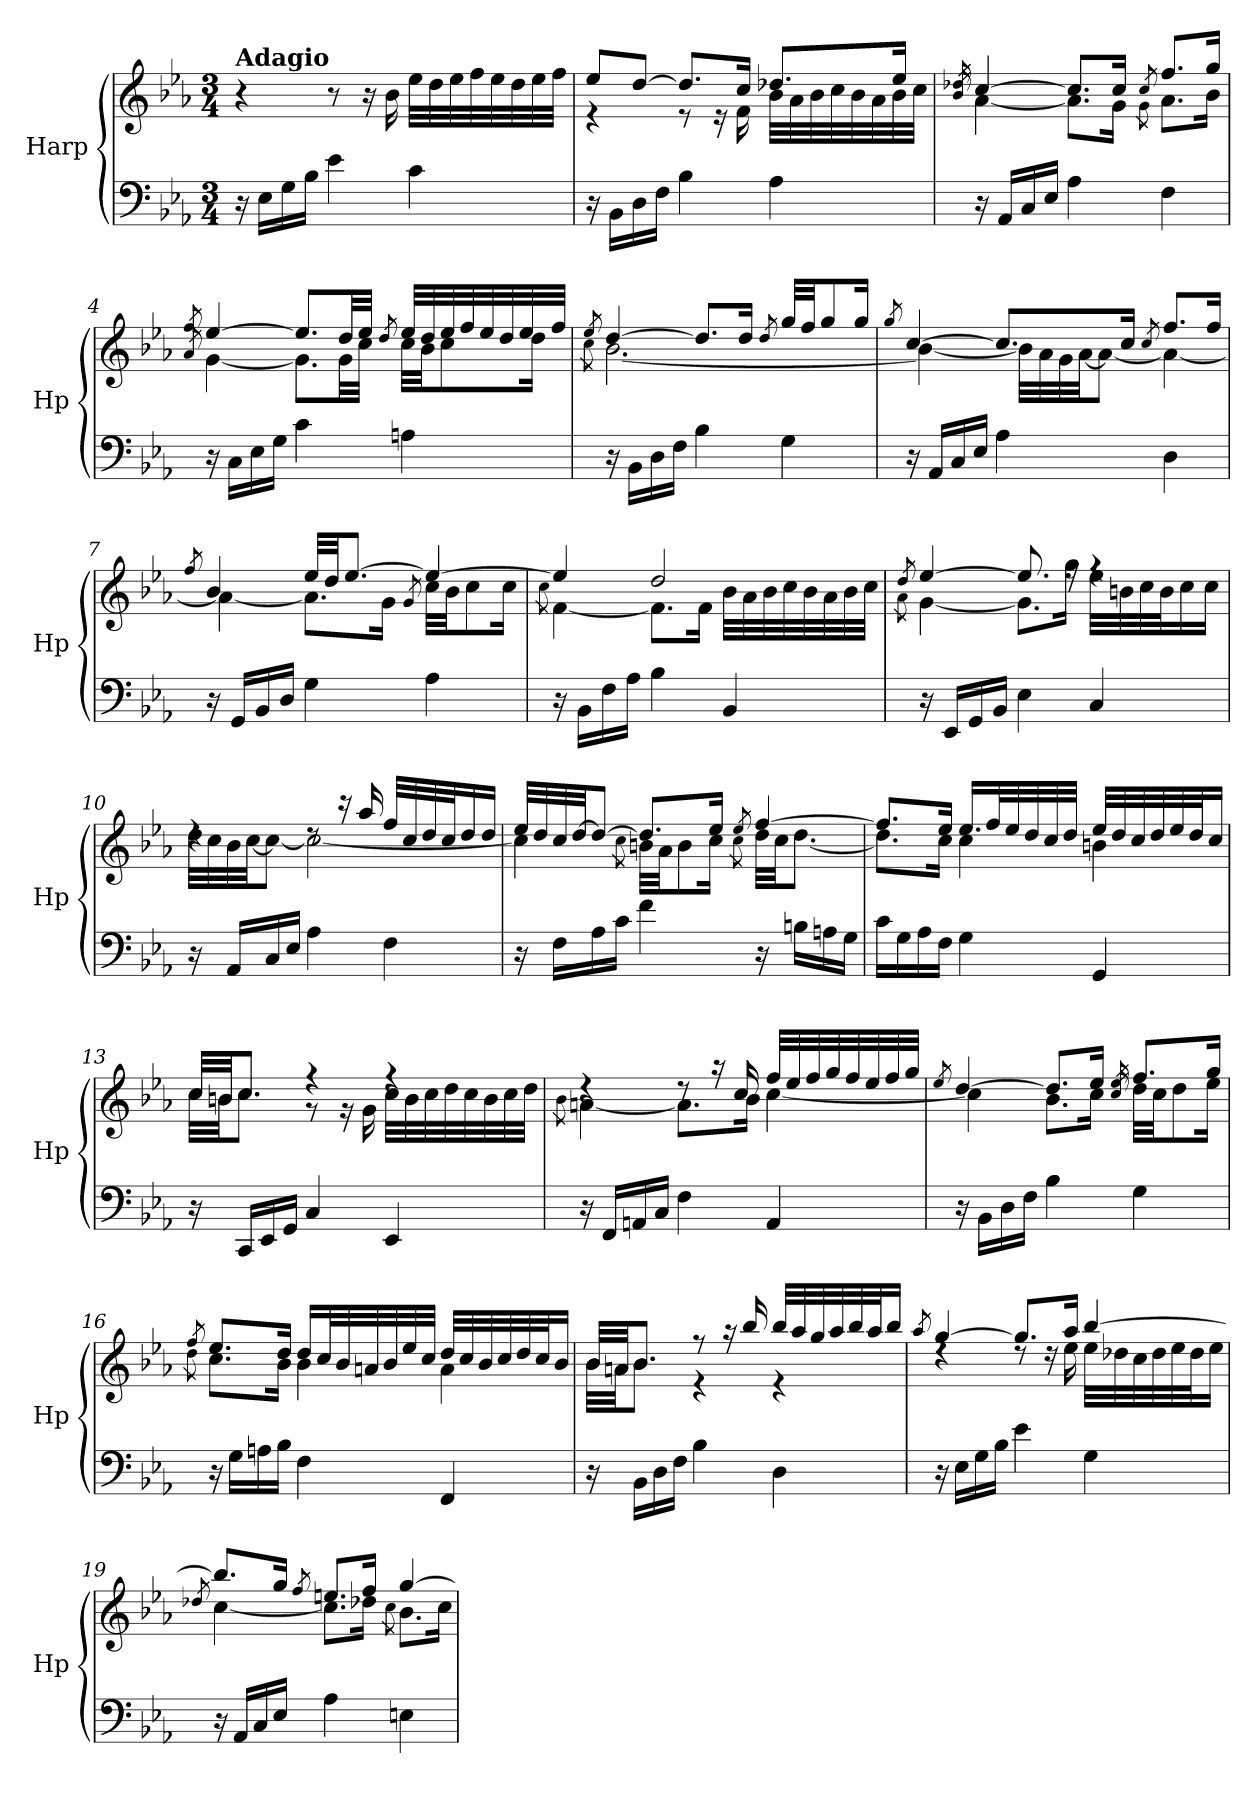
**kern	**kern
*part1	*part1
*staff2	*staff1
*I"Harp	*
*I'Hp	*
*clefF4	*clefG2
*k[b-e-a-]	*k[b-e-a-]
*M3/4	*M3/4
=1	=1
!	!LO:TX:a:B:t=Adagio
16r	4r
16E-\LL	.
16G\	.
16B-\JJ	.
4e-\	8r
.	16r
.	16b-\
4c\	32ee-\LLL
.	32dd\
.	32ee-\
.	32ff\
.	32ee-\
.	32dd\
.	32ee-\
.	32ff\JJJ
=2	=2
*	*^
16r	8ee-/L	4r
16BB-\LL	.	.
16D\	[8dd/J	.
16F\JJ	.	.
4B-\	8.dd/L]	8r
.	.	16r
.	16cc/Jk	16f\
4A-\	8.dd-X/L	32b-\LLL
.	.	32a-\
.	.	32b-\
.	.	32cc\
.	.	32b-\
.	.	32a-\
.	16ee-/Jk	32b-\
.	.	32cc\JJJ
=3	=3	=3
.	8qdd-X/	8qb-/
16r	[4cc/	[4a-\
16AA-/LL	.	.
16C/	.	.
16E-/JJ	.	.
4A-\	8.cc/L]	8.a-\L]
.	16cc/Jk	16g\Jk
.	8qcc/	8qg\
4F\	8.ff/L	8.a-\L
.	16gg/Jk	16b-\Jk
!!LO:LB:g=z	!!
=4	=4	=4
.	8qff/	8qa-/
16r	[4ee-/	[4g\
16C\LL	.	.
16E-\	.	.
16G\JJ	.	.
4c\	8.ee-/L]	8.g\L]
.	32dd/LL	32g\LL
.	32ee-/JJJ	32cc\JJJ
.	8qdd/	.
4An\	32ee-/LLL	32cc\LLL
.	32dd/	32b-\JJ
.	32ee-/	8cc\
.	32ff/	.
.	32ee-/	.
.	32dd/	.
.	32ee-/	16dd\Jk
.	32ff/JJJ	.
=5	=5	=5
.	8qee-/	8qcc\
16r	[4dd/	[2.b-\
16BB-\LL	.	.
16D\	.	.
16F\JJ	.	.
4B-\	8.dd/L]	.
.	16dd/Jk	.
.	8qdd/	.
4G\	32gg/LLL	.
.	32ff/JJ	.
.	8gg/	.
.	16gg/Jk	.
!!LO:LB:g=z	!!
=6	=6	=6
.	8qgg/	.
16r	[4cc/	4b-\_
16AA-/LL	.	.
16C/	.	.
16E-/JJ	.	.
4A-\	8.cc/L]	32b-\LLL]
.	.	32a-\
.	.	32g\
.	.	[32a-\JJ
.	.	8a-\J_
.	16cc/Jk	.
.	8qcc/	.
4D\	8.ff/L	4a-\_
.	16ff/Jk	.
=7	=7	=7
.	8qff/	.
16r	4b-/	4a-\_
16GG/LL	.	.
16BB-/	.	.
16D/JJ	.	.
4G\	32ee-/LLL	8.a-\L]
.	32dd/JJ	.
.	[8.ee-/J	.
.	.	16g\Jk
.	.	8qg/
4A-\	4ee-/_	32cc\LLL
.	.	32b-\JJ
.	.	8cc\
.	.	16cc\Jk
!!LO:LB:g=z	!!
=8	=8	=8
.	.	8qcc\
16r	4ee-/]	[4f\
16BB-\LL	.	.
16F\	.	.
16A-\JJ	.	.
4B-\	2dd/	8.f\L]
.	.	16f\Jk
4BB-/	.	32b-\LLL
.	.	32a-\
.	.	32b-\
.	.	32cc\
.	.	32b-\
.	.	32a-\
.	.	32b-\
.	.	32cc\JJJ
=9	=9	=9
.	8qdd/	8qa-\
16r	[4ee-/	[4g\
16EE-/LL	.	.
16GG/	.	.
16BB-/JJ	.	.
4E-\	8.ee-/]	8.g\L]
.	16rff	16gg\Jk
4C/	4rff	32ee-\LLL
.	.	32bn\
.	.	32cc\
.	.	32b\J
.	.	16cc\
.	.	16cc\JJ
=10	=10	=10
16r	4rdd	32dd\LLL
.	.	32cc\
16AA-/LL	.	32b-\
.	.	[32cc\JJ
16C/	.	8cc\J_
16E-/JJ	.	.
4A-\	8rdd	2cc\_
.	16r	.
.	16aa-/	.
4F\	32ff/LLL	.
.	32cc/	.
.	32dd/	.
.	32cc/J	.
.	16dd/	.
.	16dd/JJ	.
!!LO:LB:g=z	!!
=11	=11	=11
16r	32ee-/LLL	4cc\]
.	32dd/	.
16F\LL	32cc/	.
.	[32dd/JJ	.
16A-\	8dd/J_	.
16c\JJ	.	.
.	.	8qcc\
4f\	8.dd/L]	32bn\LLL
.	.	32a-\JJ
.	.	8b\
.	16ee-/Jk	16cc\Jk
.	8qee-/	8qcc\
16r	[4ff/	32dd\LLL
.	.	32cc\JJ
16Bn\LL	.	[8.dd\J
16An\	.	.
16G\JJ	.	.
=12	=12	=12
16c\LL	8.ff/L]	8.dd\L]
16G\	.	.
16A-\	.	.
16F\JJ	16ee-/Jk	16cc\Jk
4G\	16.ee-/LL	4cc\
.	32ff/L	.
.	32ee-/	.
.	32dd/	.
.	32cc/	.
.	32dd/JJJ	.
4GG/	32ee-/LLL	4bn\
.	32dd/	.
.	32cc/	.
.	32dd/	.
.	32ee-/	.
.	32dd/J	.
.	16cc/JJ	.
!!LO:PB:g=z	!!
=13	=13	=13
16r	32cc/LLL	32cc\LLL
.	32bn/JJ	32b\JJ
16CC/LL	8.cc/J	8.cc\J
16EE-/	.	.
16GG/JJ	.	.
4C/	4rff	8r
.	.	16r
.	.	16g\
4EE-/	4rff	32cc\LLL
.	.	32b\
.	.	32cc\
.	.	32dd\
.	.	32cc\
.	.	32b\
.	.	32cc\
.	.	32dd\JJJ
=14	=14	=14
.	.	8qb-\
16r	4rdd	[4an\
16FF/LL	.	.
16AAn/	.	.
16C/JJ	.	.
4F\	8rdd	8.a\L]
.	16r	.
.	16cc/	16b-\Jk
4AA/	32ff/LLL	[4cc\
.	32ee-/	.
.	32ff/	.
.	32gg/	.
.	32ff/	.
.	32ee-/	.
.	32ff/	.
.	32gg/JJJ	.
!!LO:LB:g=z	!!
=15	=15	=15
.	8qee-/	.
16r	[4dd/	4cc\]
16BB-\LL	.	.
16D\	.	.
16F\JJ	.	.
4B-\	8.dd/L]	8.b-\L
.	16ee-/Jk	16cc\Jk
.	8qee-/	8qcc/
4G\	8.ff/L	32dd\LLL
.	.	32cc\JJ
.	.	8dd\
.	16gg/Jk	16ee-\Jk
=16	=16	=16
.	8qff/	8qdd\
16r	8.ee-/L	8.cc\L
16G\LL	.	.
16An\	.	.
16B-\JJ	16dd/Jk	16b-\Jk
4F\	16dd/LL	4b-\
.	32cc/L	.
.	32b-/	.
.	32an/	.
.	32b-/	.
.	32ee-/	.
.	32cc/JJJ	.
4FF/	32dd/LLL	4a\
.	32cc/	.
.	32b-/	.
.	32cc/	.
.	32dd/	.
.	32cc/J	.
.	16b-/JJ	.
!!LO:LB:g=z	!!
=17	=17	=17
16r	32b-/LLL	32b-\LLL
.	32an/JJ	32a\JJ
16BB-\LL	8.b-/J	8.b-\J
16D\	.	.
16F\JJ	.	.
4B-\	8r	4re
.	16r	.
.	16bb-/	.
4D\	32bb-/LLL	4re
.	32aa-/	.
.	32gg/	.
.	32aa-/	.
.	32bb-/	.
.	32aa-/J	.
.	16bb-/JJ	.
=18	=18	=18
.	8qaa-/	.
16r	[4gg/	4rdd
16E-\LL	.	.
16G\	.	.
16B-\JJ	.	.
4e-\	8.gg/L]	8rdd
.	.	16rdd
.	16aa-/Jk	16ee-\
4G\	[4bb-/	32ee-\LLL
.	.	32dd-X\
.	.	32cc\
.	.	32dd-\
.	.	32ee-\
.	.	32dd-\J
.	.	16ee-\JJ
!!LO:LB:g=z	!!
=19	=19	=19
.	.	8qdd-X/
16r	8.bb-/L]	[4cc\
16AA-/LL	.	.
16C/	.	.
16E-/JJ	16gg/Jk	.
.	8qff/	.
4A-\	8.een/L	8.cc\L]
.	16ff/Jk	16dd-\Jk
.	.	8qcc\
4En\	[4gg/	8.b-\L
.	.	16cc\Jk
*	*v	*v
=	=
*-	*-
